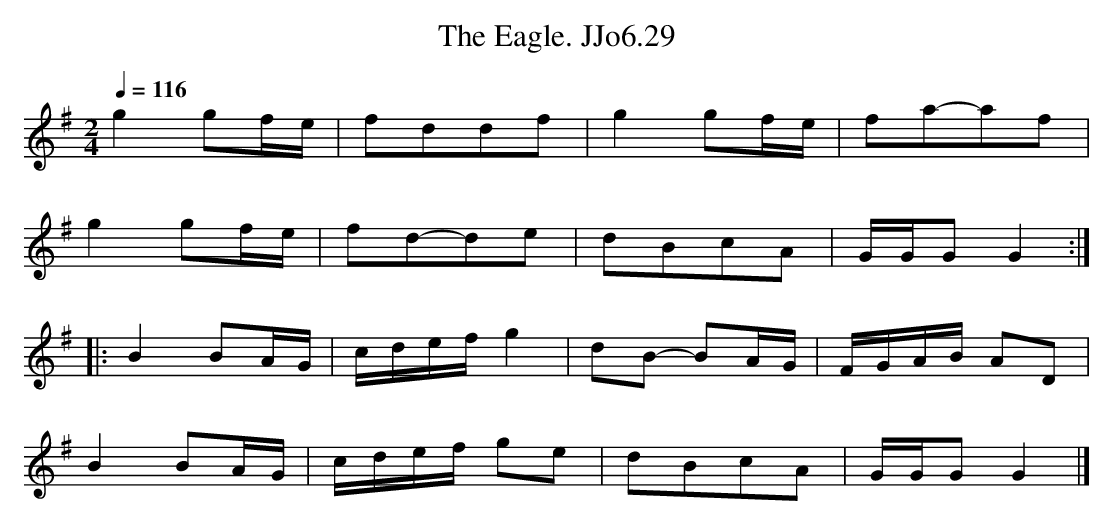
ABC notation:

X:1
T:Eagle. JJo6.29, The
M:2/4
L:1/8
Q:1/4=116
K:G
g2gf/e/|fddf|g2gf/e/|fa-af|
g2gf/e/|fd-de|dBcA|G/G/GG2:|
|:B2BA/G/|c/d/e/f/g2|dB- BA/G/|F/G/A/B/ AD|
B2BA/G/|c/d/e/f/ ge|dBcA|G/G/GG2|]
